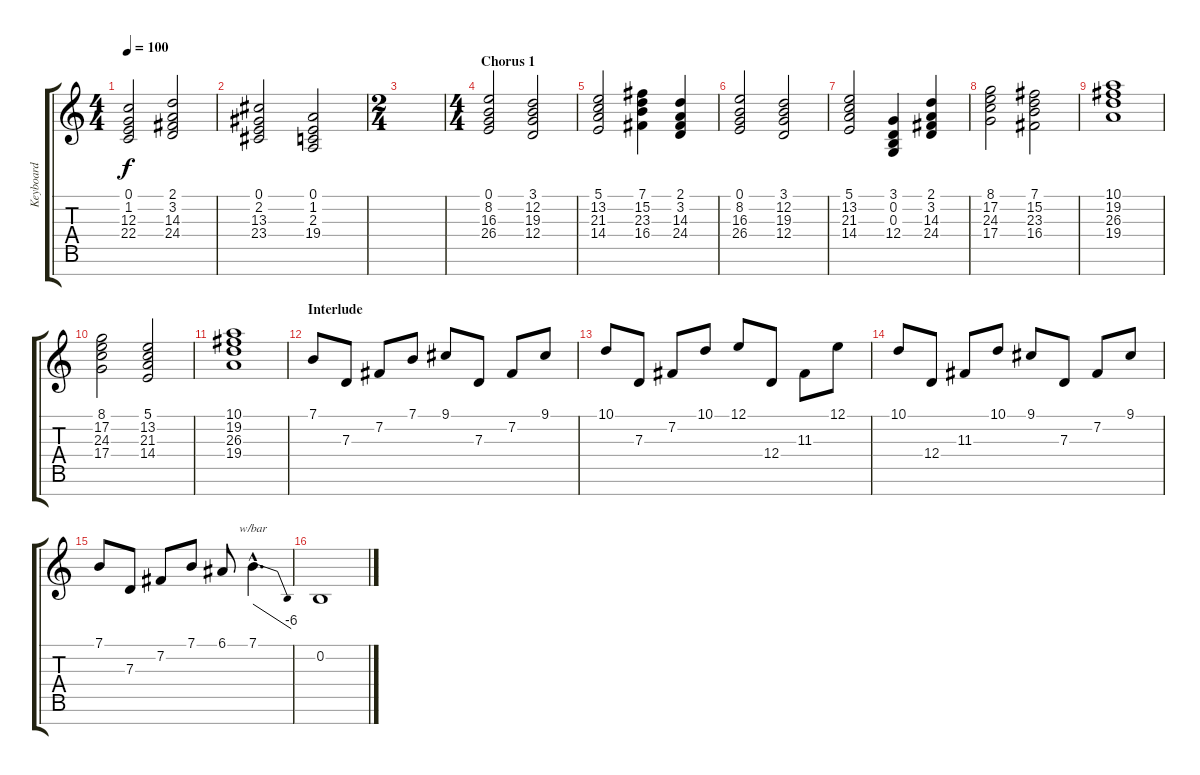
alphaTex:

\track ("Keyboard" "Keyboard") {instrument rockorgan}
\staff {score tabs}
\tuning (E4 B3 G3 D3 A2 E2 B1) {hide}
\ts (4 4)
\tempo 100
\clef g2
\ks c
(0.1 1.2 12.3 22.4).2{dy f} (2.1 3.2 14.3 24.4).2 |
(0.1 2.2 13.3 23.4).2 (0.1 1.2 2.3 19.4).2 |
\ts (2 4)
|
\ts (4 4)
\section ("" "Chorus 1")
(0.1 8.2 16.3 26.4).2 (3.1 12.2 19.3 12.4).2 |
(5.1 13.2 21.3 14.4).2 (7.1 15.2 23.3 16.4).4 (2.1 3.2 14.3 24.4).4 |
(0.1 8.2 16.3 26.4).2 (3.1 12.2 19.3 12.4).2 |
(5.1 13.2 21.3 14.4).2 (3.1 0.2 0.3 12.4).4 (2.1 3.2 14.3 24.4).4 |
(8.1 17.2 24.3 17.4).2 (7.1 15.2 23.3 16.4).2 |
(10.1 19.2 26.3 19.4).1 |
(8.1 17.2 24.3 17.4).2 (5.1 13.2 21.3 14.4).2 |
(10.1 19.2 26.3 19.4).1 |
\section ("" "Interlude")
7.1.8{volume 13 instrument lead6voice} 7.3.8 7.2.8 7.1.8 9.1.8 7.3.8 7.2.8 9.1.8 |
10.1.8 7.3.8 7.2.8 10.1.8 12.1.8 12.4.8 11.3.8 12.1.8 |
10.1.8 12.4.8 11.3.8 10.1.8 9.1.8 7.3.8 7.2.8 9.1.8 |
7.1.8 7.3.8 7.2.8 7.1.8 6.1.8 7.1{hac}.4{d tbe (dive default 0 0 60 -24)} |
0.2.1{volume 8}
